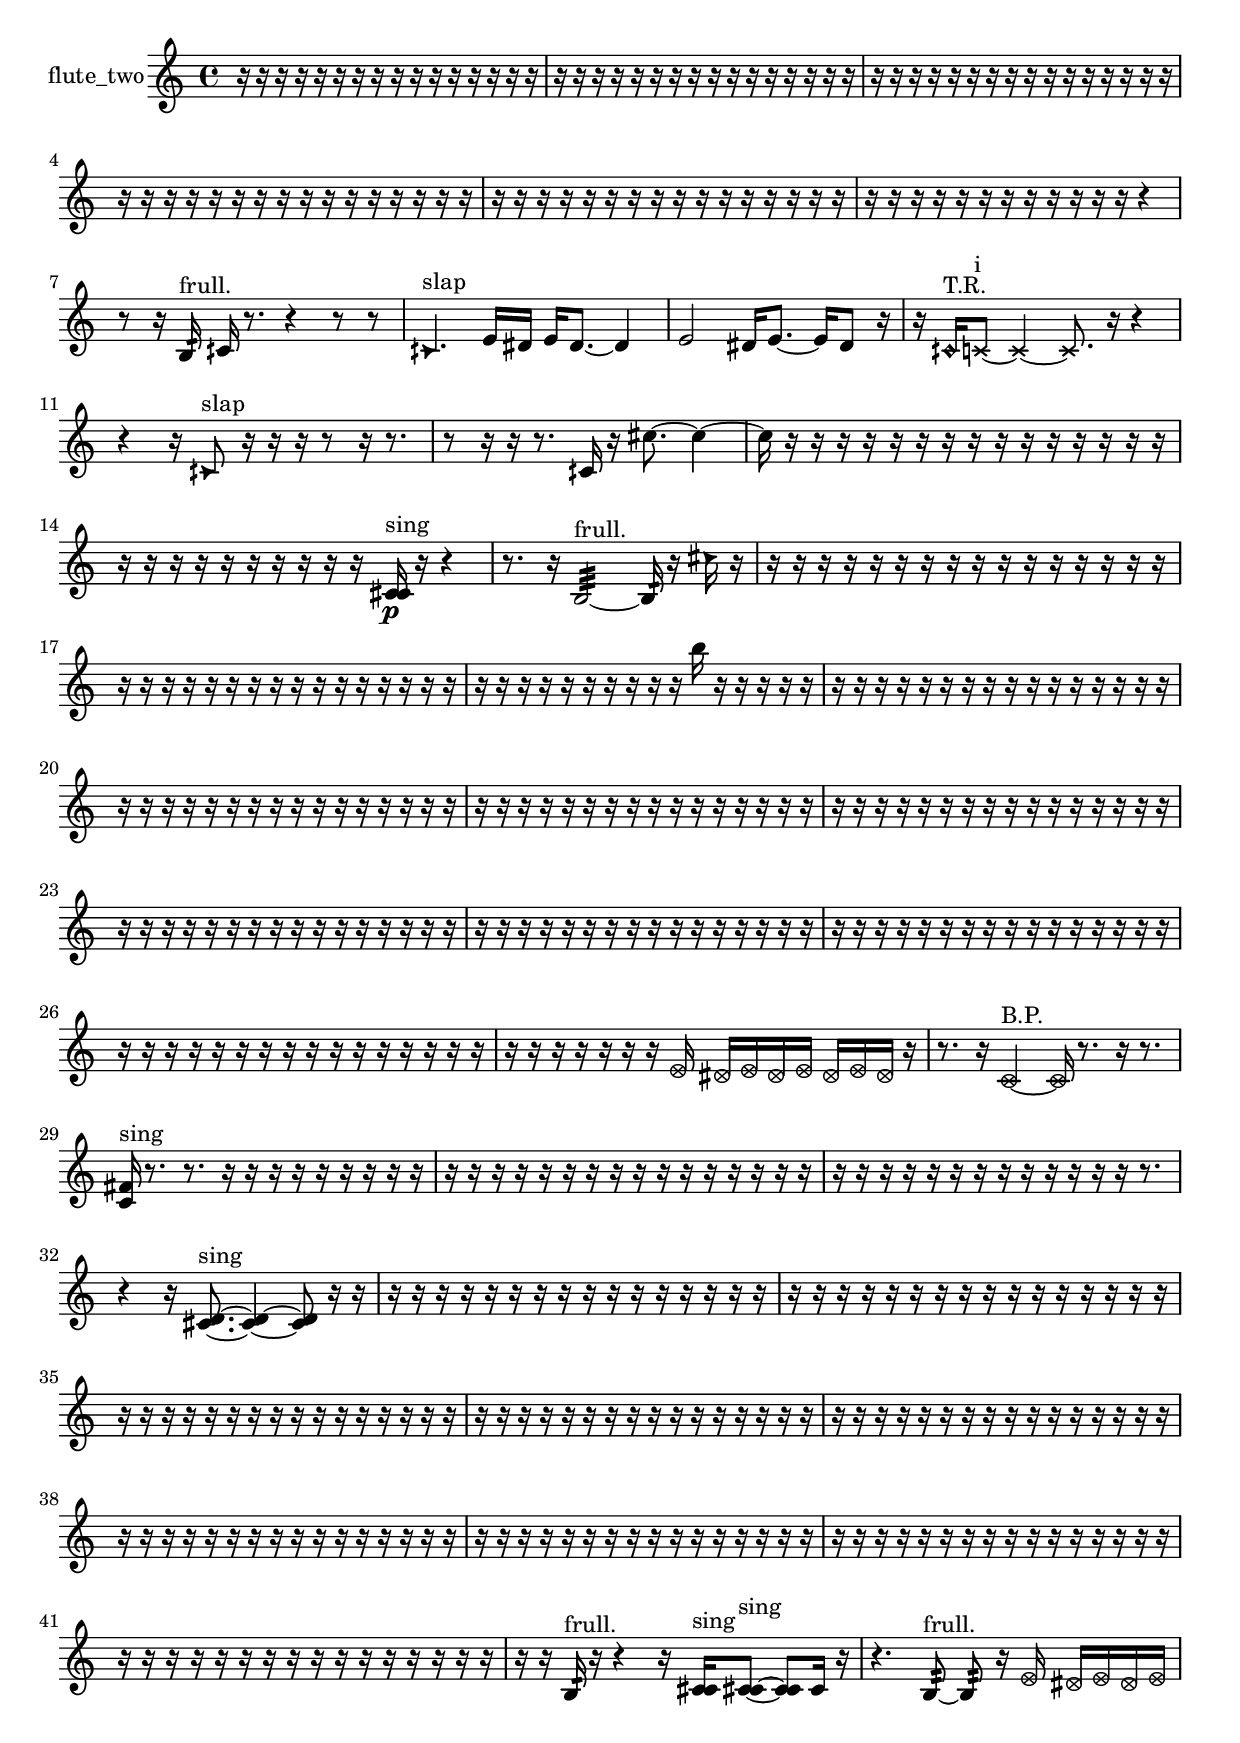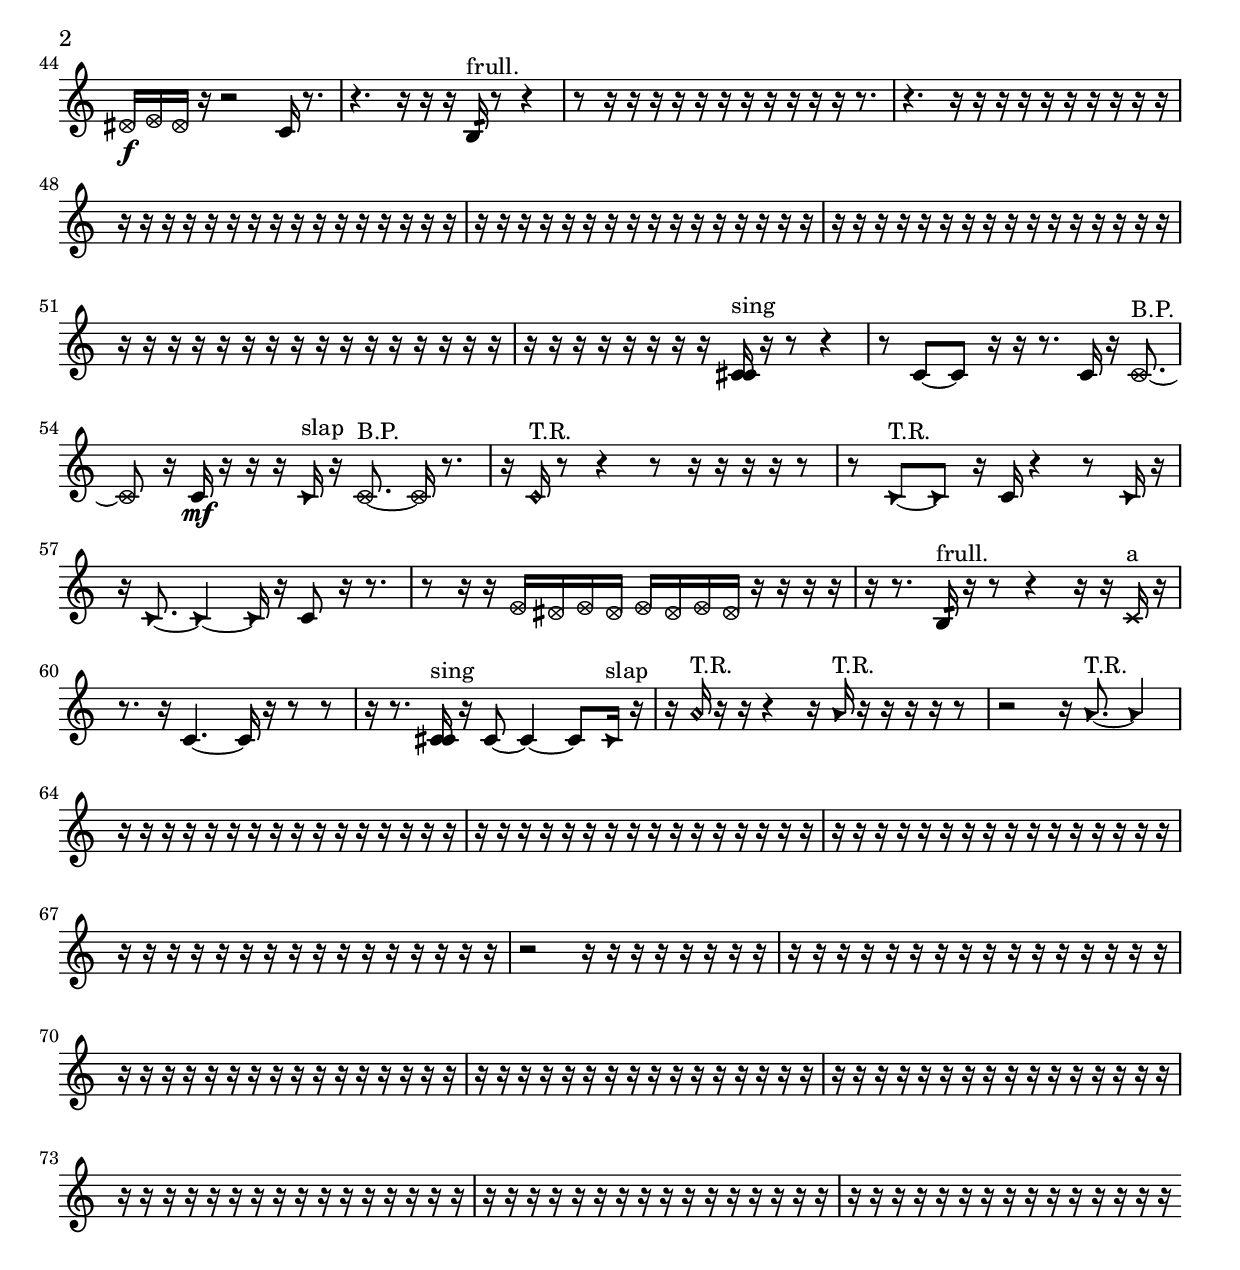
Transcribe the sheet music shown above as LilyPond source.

% [notes] external for Pure Data
% development-version July 14, 2014 
% by Jaime E. Oliver La Rosa
% la.rosa@nyu.edu
% @ the Waverly Labs in NYU MUSIC FAS
% Open this file with Lilypond
% more information is available at lilypond.org
% Released under the GNU General Public License.

% HEADERS

glissandoSkipOn = {
  \override NoteColumn.glissando-skip = ##t
  \hide NoteHead
  \hide Accidental
  \hide Tie
  \override NoteHead.no-ledgers = ##t
}

glissandoSkipOff = {
  \revert NoteColumn.glissando-skip
  \undo \hide NoteHead
  \undo \hide Tie
  \undo \hide Accidental
  \revert NoteHead.no-ledgers
}
flute_two_part = {

  \time 4/4

  \clef treble 
  % ________________________________________bar 1 :
  r16  r16  r16  r16 
  r16  r16  r16  r16 
  r16  r16  r16  r16 
  r16  r16  r16  r16  |
  % ________________________________________bar 2 :
  r16  r16  r16  r16 
  r16  r16  r16  r16 
  r16  r16  r16  r16 
  r16  r16  r16  r16  |
  % ________________________________________bar 3 :
  r16  r16  r16  r16 
  r16  r16  r16  r16 
  r16  r16  r16  r16 
  r16  r16  r16  r16  |
  % ________________________________________bar 4 :
  r16  r16  r16  r16 
  r16  r16  r16  r16 
  r16  r16  r16  r16 
  r16  r16  r16  r16  |
  % ________________________________________bar 5 :
  r16  r16  r16  r16 
  r16  r16  r16  r16 
  r16  r16  r16  r16 
  r16  r16  r16  r16  |
  % ________________________________________bar 6 :
  r16  r16  r16  r16 
  r16  r16  r16  r16 
  r16  r16  r16  r16 
  r4  |
  % ________________________________________bar 7 :
  r8  r16  b16:32^\markup {frull. } 
  cih'16  r8. 
  r4 
  r8  r8  |
  % ________________________________________bar 8 :
  \once \override NoteHead.style = #'triangle cih'4.^\markup {slap } 
  e'16  dis'16 
  e'16  dis'8.~ 
  dis'4  |
  % ________________________________________bar 9 :
  e'2 
  dis'16  e'8.~ 
  e'16  dis'8  r16  |
  % ________________________________________bar 10 :
  r16  \once \override NoteHead.style = #'harmonic cih'16^\markup {T.R. }  \xNote c'8~^\markup {i } 
  \xNote c'4~ 
  \xNote c'8.  r16 
  r4  |
  % ________________________________________bar 11 :
  r4 
  r16  \once \override NoteHead.style = #'triangle cih'8^\markup {slap }  r16 
  r16  r16  r8 
  r16  r8.  |
  % ________________________________________bar 12 :
  r8  r16  r16 
  r8.  cih'16 
  r16  cis''8.~ 
  cis''4~  |
  % ________________________________________bar 13 :
  cis''16  r16  r16  r16 
  r16  r16  r16  r16 
  r16  r16  r16  r16 
  r16  r16  r16  r16  |
  % ________________________________________bar 14 :
  r16  r16  r16  r16 
  r16  r16  r16  r16 
  r16  r16  <c' cis' >16\p^\markup {sing }  r16 
  r4  |
  % ________________________________________bar 15 :
  r8.  r16 
  b2:32~^\markup {frull. } 
  b16:32  r16  \once \override NoteHead.style = #'triangle cis''16  r16  |
  % ________________________________________bar 16 :
  r16  r16  r16  r16 
  r16  r16  r16  r16 
  r16  r16  r16  r16 
  r16  r16  r16  r16  |
  % ________________________________________bar 17 :
  r16  r16  r16  r16 
  r16  r16  r16  r16 
  r16  r16  r16  r16 
  r16  r16  r16  r16  |
  % ________________________________________bar 18 :
  r16  r16  r16  r16 
  r16  r16  r16  r16 
  r16  r16  b''16  r16 
  r16  r16  r16  r16  |
  % ________________________________________bar 19 :
  r16  r16  r16  r16 
  r16  r16  r16  r16 
  r16  r16  r16  r16 
  r16  r16  r16  r16  |
  % ________________________________________bar 20 :
  r16  r16  r16  r16 
  r16  r16  r16  r16 
  r16  r16  r16  r16 
  r16  r16  r16  r16  |
  % ________________________________________bar 21 :
  r16  r16  r16  r16 
  r16  r16  r16  r16 
  r16  r16  r16  r16 
  r16  r16  r16  r16  |
  % ________________________________________bar 22 :
  r16  r16  r16  r16 
  r16  r16  r16  r16 
  r16  r16  r16  r16 
  r16  r16  r16  r16  |
  % ________________________________________bar 23 :
  r16  r16  r16  r16 
  r16  r16  r16  r16 
  r16  r16  r16  r16 
  r16  r16  r16  r16  |
  % ________________________________________bar 24 :
  r16  r16  r16  r16 
  r16  r16  r16  r16 
  r16  r16  r16  r16 
  r16  r16  r16  r16  |
  % ________________________________________bar 25 :
  r16  r16  r16  r16 
  r16  r16  r16  r16 
  r16  r16  r16  r16 
  r16  r16  r16  r16  |
  % ________________________________________bar 26 :
  r16  r16  r16  r16 
  r16  r16  r16  r16 
  r16  r16  r16  r16 
  r16  r16  r16  r16  |
  % ________________________________________bar 27 :
  r16  r16  r16  r16 
  r16  r16  r16  \once \override NoteHead.style = #'xcircle e'16 
  \once \override NoteHead.style = #'xcircle dis'16  \once \override NoteHead.style = #'xcircle e'16  \once \override NoteHead.style = #'xcircle dis'16  \once \override NoteHead.style = #'xcircle e'16 
  \once \override NoteHead.style = #'xcircle dis'16  \once \override NoteHead.style = #'xcircle e'16  \once \override NoteHead.style = #'xcircle dis'16  r16  |
  % ________________________________________bar 28 :
  r8.  r16 
  \once \override NoteHead.style = #'xcircle c'4~^\markup {B.P. } 
  \once \override NoteHead.style = #'xcircle c'16  r8. 
  r16  r8.  |
  % ________________________________________bar 29 :
  <c' fis' >16^\markup {sing }  r8. 
  r8.  r16 
  r16  r16  r16  r16 
  r16  r16  r16  r16  |
  % ________________________________________bar 30 :
  r16  r16  r16  r16 
  r16  r16  r16  r16 
  r16  r16  r16  r16 
  r16  r16  r16  r16  |
  % ________________________________________bar 31 :
  r16  r16  r16  r16 
  r16  r16  r16  r16 
  r16  r16  r16  r16 
  r16  r8.  |
  % ________________________________________bar 32 :
  r4 
  r16  <cis' d' >8.~^\markup {sing } 
  <cis' d' >4~ 
  <cis' d' >8  r16  r16  |
  % ________________________________________bar 33 :
  r16  r16  r16  r16 
  r16  r16  r16  r16 
  r16  r16  r16  r16 
  r16  r16  r16  r16  |
  % ________________________________________bar 34 :
  r16  r16  r16  r16 
  r16  r16  r16  r16 
  r16  r16  r16  r16 
  r16  r16  r16  r16  |
  % ________________________________________bar 35 :
  r16  r16  r16  r16 
  r16  r16  r16  r16 
  r16  r16  r16  r16 
  r16  r16  r16  r16  |
  % ________________________________________bar 36 :
  r16  r16  r16  r16 
  r16  r16  r16  r16 
  r16  r16  r16  r16 
  r16  r16  r16  r16  |
  % ________________________________________bar 37 :
  r16  r16  r16  r16 
  r16  r16  r16  r16 
  r16  r16  r16  r16 
  r16  r16  r16  r16  |
  % ________________________________________bar 38 :
  r16  r16  r16  r16 
  r16  r16  r16  r16 
  r16  r16  r16  r16 
  r16  r16  r16  r16  |
  % ________________________________________bar 39 :
  r16  r16  r16  r16 
  r16  r16  r16  r16 
  r16  r16  r16  r16 
  r16  r16  r16  r16  |
  % ________________________________________bar 40 :
  r16  r16  r16  r16 
  r16  r16  r16  r16 
  r16  r16  r16  r16 
  r16  r16  r16  r16  |
  % ________________________________________bar 41 :
  r16  r16  r16  r16 
  r16  r16  r16  r16 
  r16  r16  r16  r16 
  r16  r16  r16  r16  |
  % ________________________________________bar 42 :
  r16  r16  b16:32^\markup {frull. }  r16 
  r4 
  r16  <c' cis' >16^\markup {sing }  <c' cis' >8~^\markup {sing } 
  <c' cis' >8  c'16  r16  |
  % ________________________________________bar 43 :
  r4. 
  b8:32~^\markup {frull. } 
  b8:32  r16  \once \override NoteHead.style = #'xcircle e'16 
  \once \override NoteHead.style = #'xcircle dis'16  \once \override NoteHead.style = #'xcircle e'16  \once \override NoteHead.style = #'xcircle dis'16  \once \override NoteHead.style = #'xcircle e'16  |
  % ________________________________________bar 44 :
  \once \override NoteHead.style = #'xcircle dis'16\f  \once \override NoteHead.style = #'xcircle e'16  \once \override NoteHead.style = #'xcircle dis'16  r16 
  r2 
  c'16  r8.  |
  % ________________________________________bar 45 :
  r4. 
  r16  r16 
  r16  b16:32^\markup {frull. }  r8 
  r4  |
  % ________________________________________bar 46 :
  r8  r16  r16 
  r16  r16  r16  r16 
  r16  r16  r16  r16 
  r16  r8.  |
  % ________________________________________bar 47 :
  r4. 
  r16  r16 
  r16  r16  r16  r16 
  r16  r16  r16  r16  |
  % ________________________________________bar 48 :
  r16  r16  r16  r16 
  r16  r16  r16  r16 
  r16  r16  r16  r16 
  r16  r16  r16  r16  |
  % ________________________________________bar 49 :
  r16  r16  r16  r16 
  r16  r16  r16  r16 
  r16  r16  r16  r16 
  r16  r16  r16  r16  |
  % ________________________________________bar 50 :
  r16  r16  r16  r16 
  r16  r16  r16  r16 
  r16  r16  r16  r16 
  r16  r16  r16  r16  |
  % ________________________________________bar 51 :
  r16  r16  r16  r16 
  r16  r16  r16  r16 
  r16  r16  r16  r16 
  r16  r16  r16  r16  |
  % ________________________________________bar 52 :
  r16  r16  r16  r16 
  r16  r16  r16  r16 
  <c' cis' >16^\markup {sing }  r16  r8 
  r4  |
  % ________________________________________bar 53 :
  r8  c'8~ 
  c'8  r16  r16 
  r8.  c'16 
  r16  \once \override NoteHead.style = #'xcircle c'8.~^\markup {B.P. }  |
  % ________________________________________bar 54 :
  \once \override NoteHead.style = #'xcircle c'8  r16  c'16\mf 
  r16  r16  r16  \once \override NoteHead.style = #'triangle c'16^\markup {slap } 
  r16  \once \override NoteHead.style = #'xcircle c'8.~^\markup {B.P. } 
  \once \override NoteHead.style = #'xcircle c'16  r8.  |
  % ________________________________________bar 55 :
  r16  \once \override NoteHead.style = #'harmonic c'16^\markup {T.R. }  r8 
  r4 
  r8  r16  r16 
  r16  r16  r8  |
  % ________________________________________bar 56 :
  r8  \once \override NoteHead.style = #'triangle c'8~^\markup {T.R. } 
  \once \override NoteHead.style = #'triangle c'8  r16  c'16 
  r4 
  r8  \once \override NoteHead.style = #'triangle c'16  r16  |
  % ________________________________________bar 57 :
  r16  \once \override NoteHead.style = #'triangle c'8.~ 
  \once \override NoteHead.style = #'triangle c'4~ 
  \once \override NoteHead.style = #'triangle c'16  r16  c'8 
  r16  r8.  |
  % ________________________________________bar 58 :
  r8  r16  r16 
  \once \override NoteHead.style = #'xcircle e'16  \once \override NoteHead.style = #'xcircle dis'16  \once \override NoteHead.style = #'xcircle e'16  \once \override NoteHead.style = #'xcircle dis'16 
  \once \override NoteHead.style = #'xcircle e'16  \once \override NoteHead.style = #'xcircle dis'16  \once \override NoteHead.style = #'xcircle e'16  \once \override NoteHead.style = #'xcircle dis'16 
  r16  r16  r16  r16  |
  % ________________________________________bar 59 :
  r16  r8. 
  b16:32^\markup {frull. }  r16  r8 
  r4 
  r16  r16  \xNote c'16^\markup {a }  r16  |
  % ________________________________________bar 60 :
  r8.  r16 
  c'4.~ 
  c'16  r16 
  r8  r8  |
  % ________________________________________bar 61 :
  r16  r8. 
  <c' cis' >16^\markup {sing }  r16  c'8~ 
  c'4~ 
  c'8  \once \override NoteHead.style = #'triangle c'16^\markup {slap }  r16  |
  % ________________________________________bar 62 :
  r16  \once \override NoteHead.style = #'harmonic a'16^\markup {T.R. }  r16  r16 
  r4 
  r16  \once \override NoteHead.style = #'triangle a'16^\markup {T.R. }  r16  r16 
  r16  r16  r8  |
  % ________________________________________bar 63 :
  r2 
  r16  \once \override NoteHead.style = #'triangle a'8.~^\markup {T.R. } 
  \once \override NoteHead.style = #'triangle a'4  |
  % ________________________________________bar 64 :
  r16  r16  r16  r16 
  r16  r16  r16  r16 
  r16  r16  r16  r16 
  r16  r16  r16  r16  |
  % ________________________________________bar 65 :
  r16  r16  r16  r16 
  r16  r16  r16  r16 
  r16  r16  r16  r16 
  r16  r16  r16  r16  |
  % ________________________________________bar 66 :
  r16  r16  r16  r16 
  r16  r16  r16  r16 
  r16  r16  r16  r16 
  r16  r16  r16  r16  |
  % ________________________________________bar 67 :
  r16  r16  r16  r16 
  r16  r16  r16  r16 
  r16  r16  r16  r16 
  r16  r16  r16  r16  |
  % ________________________________________bar 68 :
  r2 
  r16  r16  r16  r16 
  r16  r16  r16  r16  |
  % ________________________________________bar 69 :
  r16  r16  r16  r16 
  r16  r16  r16  r16 
  r16  r16  r16  r16 
  r16  r16  r16  r16  |
  % ________________________________________bar 70 :
  r16  r16  r16  r16 
  r16  r16  r16  r16 
  r16  r16  r16  r16 
  r16  r16  r16  r16  |
  % ________________________________________bar 71 :
  r16  r16  r16  r16 
  r16  r16  r16  r16 
  r16  r16  r16  r16 
  r16  r16  r16  r16  |
  % ________________________________________bar 72 :
  r16  r16  r16  r16 
  r16  r16  r16  r16 
  r16  r16  r16  r16 
  r16  r16  r16  r16  |
  % ________________________________________bar 73 :
  r16  r16  r16  r16 
  r16  r16  r16  r16 
  r16  r16  r16  r16 
  r16  r16  r16  r16  |
  % ________________________________________bar 74 :
  r16  r16  r16  r16 
  r16  r16  r16  r16 
  r16  r16  r16  r16 
  r16  r16  r16  r16  |
  % ________________________________________bar 75 :
  r16  r16  r16  r16 
  r16  r16  r16  r16 
  r16  r16  r16  r16 
  r16  r16  r16 
}

\score {
  \new Staff \with { instrumentName = "flute_two" } {
    \new Voice {
      \flute_two_part
    }
  }
  \layout {
    \mergeDifferentlyHeadedOn
    \mergeDifferentlyDottedOn
    \set harmonicDots = ##t
    \override Glissando.thickness = #4
    \set Staff.pedalSustainStyle = #'mixed
    \override TextSpanner.bound-padding = #1.0
    \override TextSpanner.bound-details.right.padding = #1.3
    \override TextSpanner.bound-details.right.stencil-align-dir-y = #CENTER
    \override TextSpanner.bound-details.left.stencil-align-dir-y = #CENTER
    \override TextSpanner.bound-details.right-broken.text = ##f
    \override TextSpanner.bound-details.left-broken.text = ##f
    \override Glissando.minimum-length = #4
    \override Glissando.springs-and-rods = #ly:spanner::set-spacing-rods
    \override Glissando.breakable = ##t
    \override Glissando.after-line-breaking = ##t
    \set baseMoment = #(ly:make-moment 1/8)
    \set beatStructure = 2,2,2,2
    #(set-default-paper-size "a4")
  }
  \midi { }
}

\version "2.19.49"
% notes Pd External version testing 
